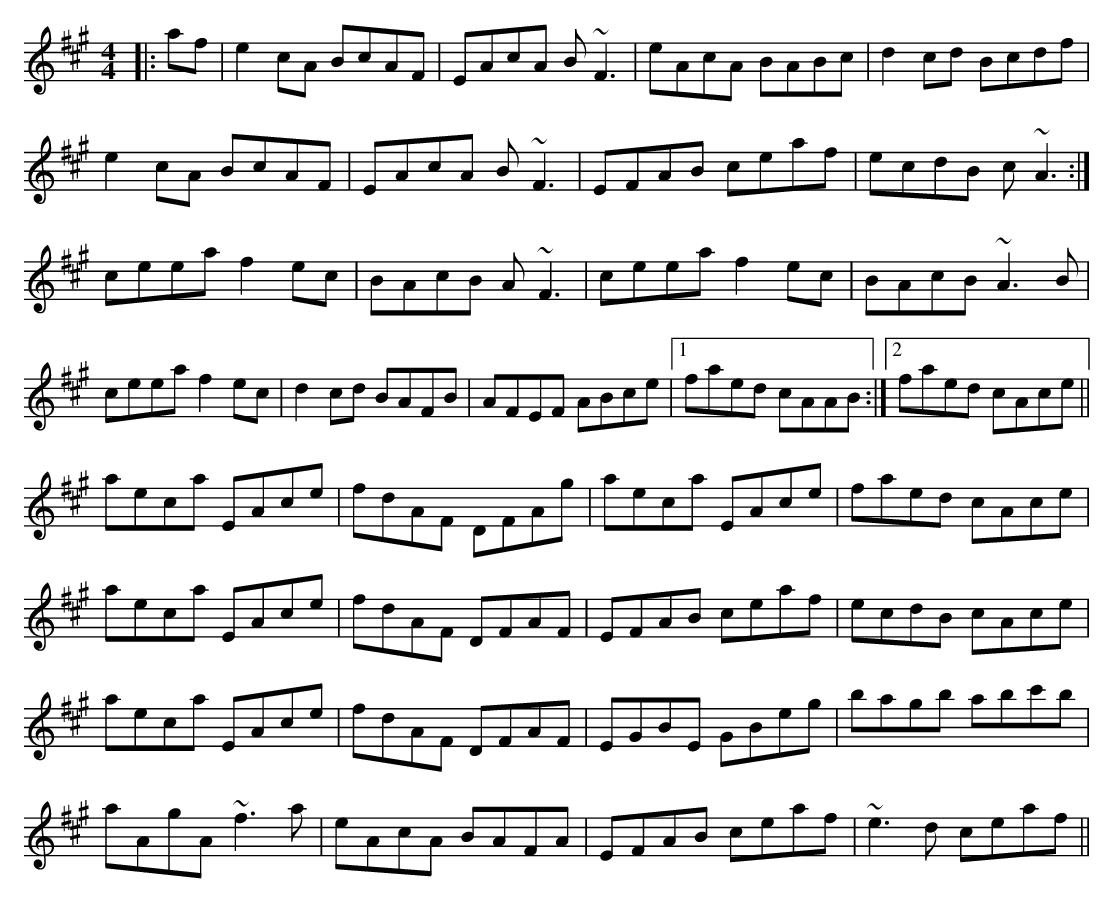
X:1
M:4/4
K:A
|:af|e2cA BcAF|EAcA B~F3|eAcA BABc|d2cd Bcdf|
e2cA BcAF|EAcA B~F3|EFAB ceaf|ecdB c~A3:|
ceea f2ec|BAcB A~F3|ceea f2ec|BAcB ~A3B|
ceea f2ec|d2cd BAFB|AFEF ABce|1 faed cAAB:|2 faed cAce||
aeca EAce|fdAF DFAg|aeca EAce|faed cAce|
aeca EAce|fdAF DFAF|EFAB ceaf|ecdB cAce|
aeca EAce|fdAF DFAF|EGBE GBeg|bagb abc'b|
aAgA ~f3a|eAcA BAFA|EFAB ceaf|~e3d ceaf||
